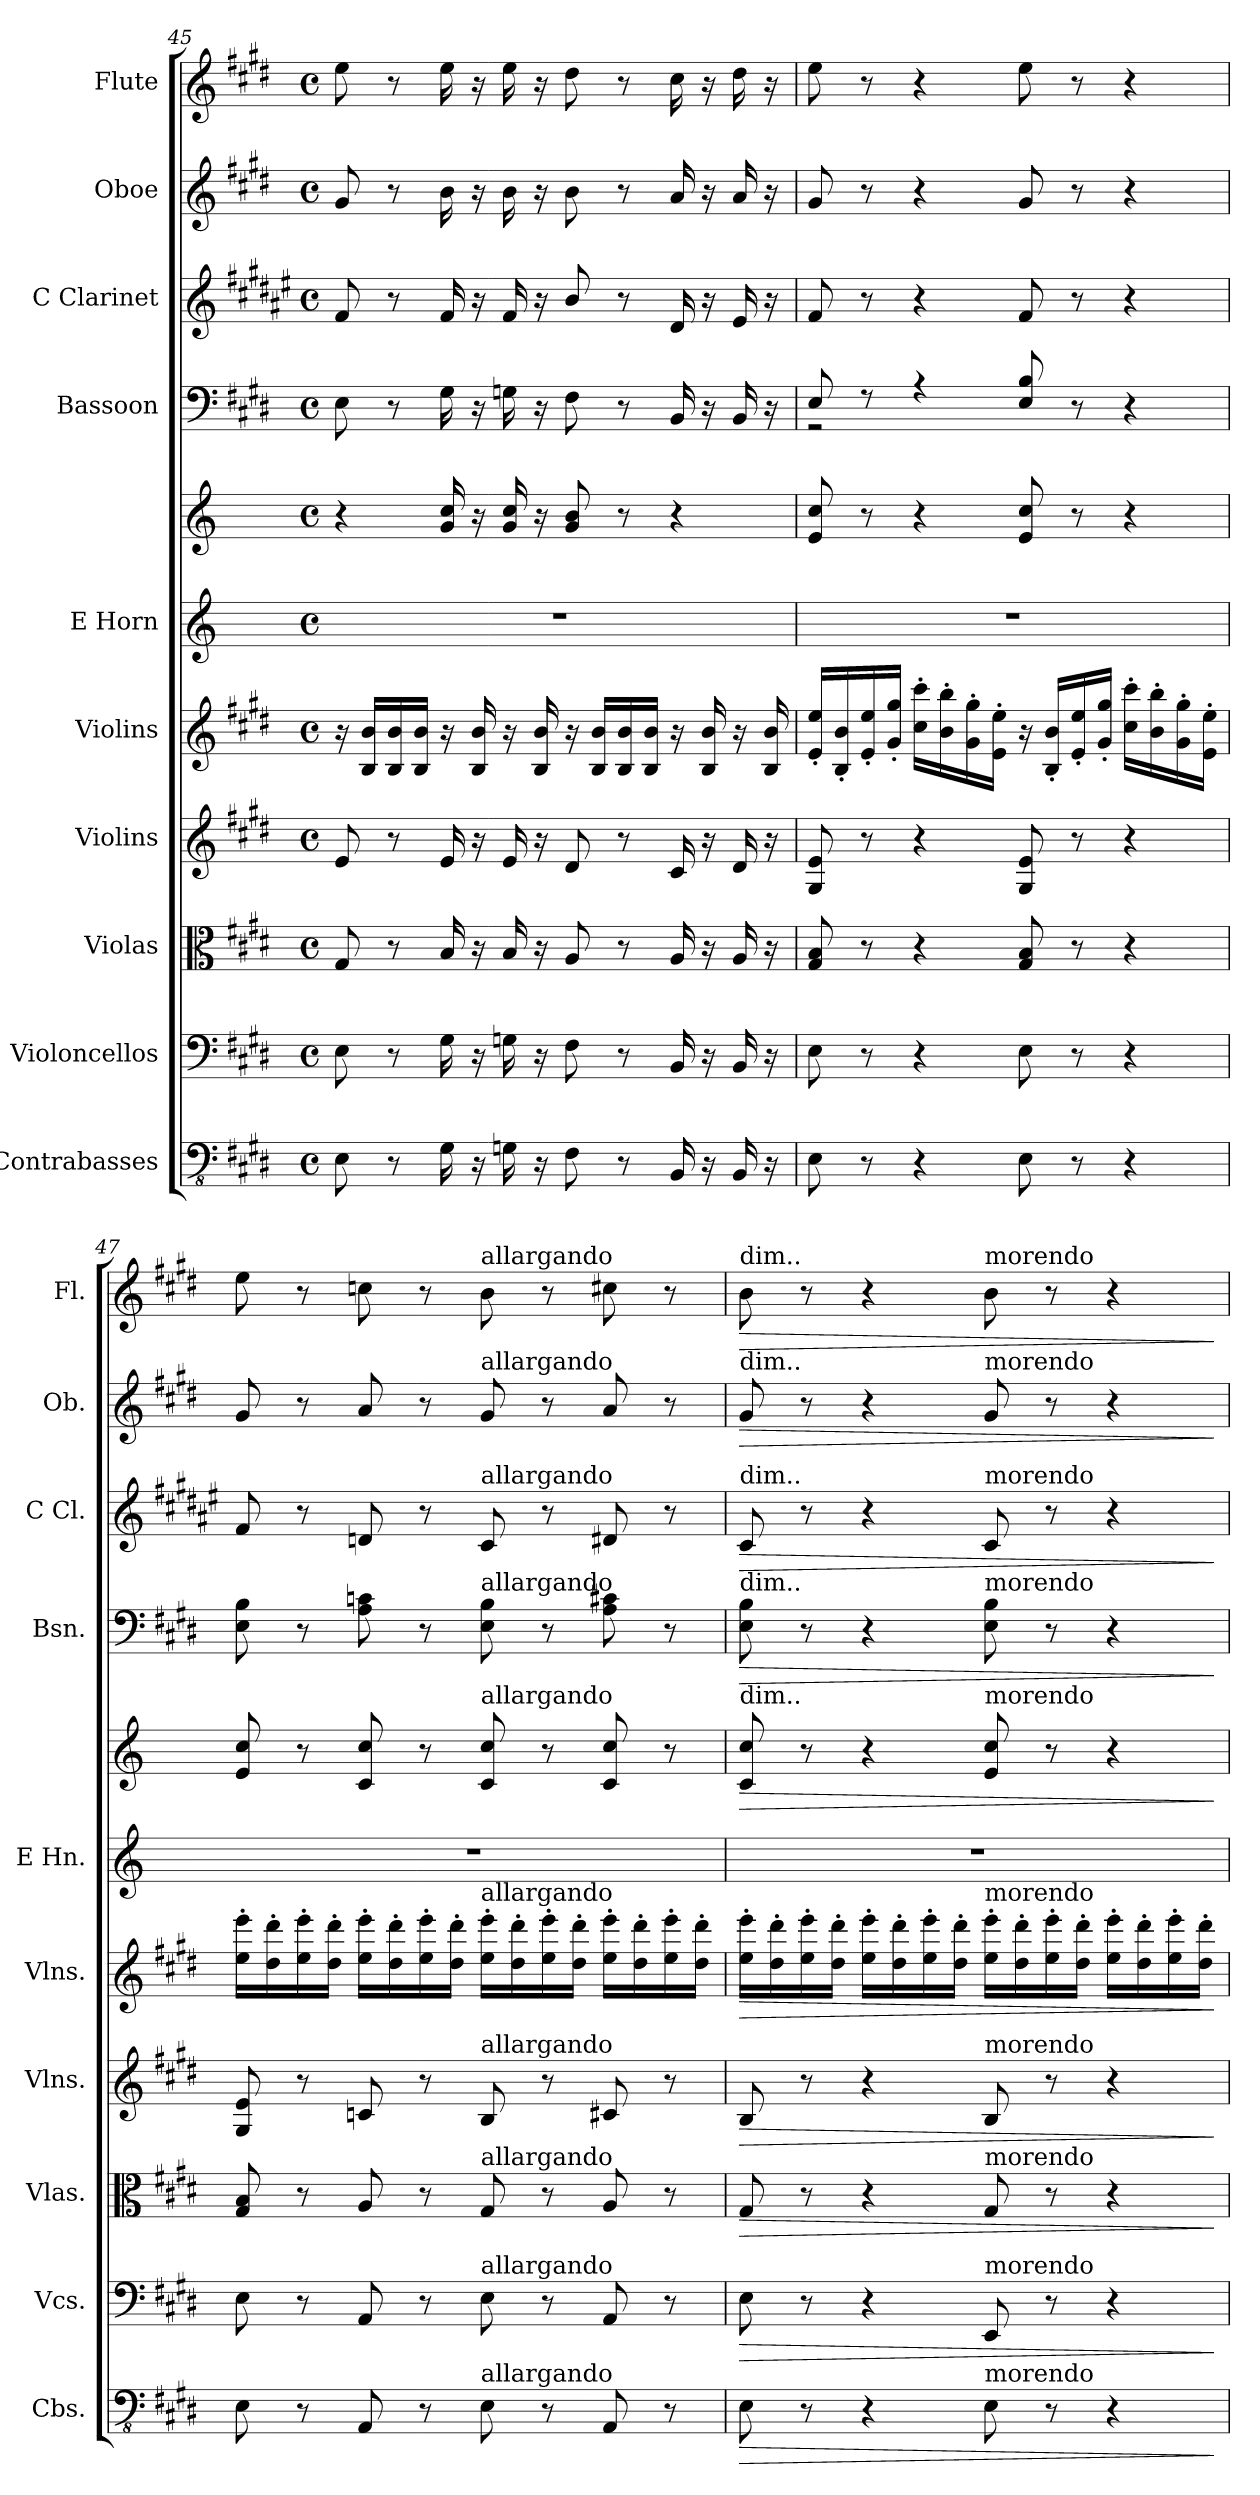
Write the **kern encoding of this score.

**kern	**dynam	**kern	**dynam	**kern	**dynam	**kern	**dynam	**kern	**dynam	**kern	**kern	**dynam	**kern	**dynam	**kern	**dynam	**kern	**dynam	**kern	**dynam
*part10	*part10	*part9	*part9	*part8	*part8	*part7	*part7	*part6	*part6	*part5	*part5	*part5	*part4	*part4	*part3	*part3	*part2	*part2	*part1	*part1
*staff11	*staff11	*staff10	*staff10	*staff9	*staff9	*staff8	*staff8	*staff7	*staff7	*staff6	*staff5	*staff5/6	*staff4	*staff4	*staff3	*staff3	*staff2	*staff2	*staff1	*staff1
*I"Contrabasses	*	*I"Violoncellos	*	*I"Violas	*	*I"Violins	*	*I"Violins	*	*I"E Horn	*	*	*I"Bassoon	*	*I"C Clarinet	*	*I"Oboe	*	*I"Flute	*
*I'Cbs.	*	*I'Vcs.	*	*I'Vlas.	*	*I'Vlns.	*	*I'Vlns.	*	*I'E Hn.	*	*	*I'Bsn.	*	*I'C Cl.	*	*I'Ob.	*	*I'Fl.	*
!!LO:PB:g=z
*clefFv4	*	*clefF4	*	*clefC3	*	*clefG2	*	*clefG2	*	*clefG2	*clefG2	*	*clefF4	*	*clefG2	*	*clefG2	*	*clefG2	*
*	*	*	*	*	*	*	*	*	*	*ITrd5c8	*ITrd5c8	*	*	*	*ITrd1c2	*	*	*	*	*
*k[f#c#g#d#]	*	*k[f#c#g#d#]	*	*k[f#c#g#d#]	*	*k[f#c#g#d#]	*	*k[f#c#g#d#]	*	*k[f#c#g#d#]	*k[f#c#g#d#]	*	*k[f#c#g#d#]	*	*k[f#c#g#d#]	*	*k[f#c#g#d#]	*	*k[f#c#g#d#]	*
*M4/4	*	*M4/4	*	*M4/4	*	*M4/4	*	*M4/4	*	*M4/4	*M4/4	*	*M4/4	*	*M4/4	*	*M4/4	*	*M4/4	*
*met(c)	*	*met(c)	*	*met(c)	*	*met(c)	*	*met(c)	*	*met(c)	*met(c)	*	*met(c)	*	*met(c)	*	*met(c)	*	*met(c)	*
=45	=45	=45	=45	=45	=45	=45	=45	=45	=45	=45	=45	=45	=45	=45	=45	=45	=45	=45	=45	=45
8EE\	.	8E\	.	8G#/	.	8e/	.	16r	.	1r	4r	.	8E\	.	8e/	.	8g#/	.	8ee\	.
.	.	.	.	.	.	.	.	16B/ 16b/LL	.	.	.	.	.	.	.	.	.	.	.	.
8r	.	8r	.	8r	.	8r	.	16B/ 16b/	.	.	.	.	8r	.	8r	.	8r	.	8r	.
.	.	.	.	.	.	.	.	16B/ 16b/JJ	.	.	.	.	.	.	.	.	.	.	.	.
16GG#\	.	16G#\	.	16B/	.	16e/	.	16r	.	.	16B/ 16e/	.	16G#\	.	16e/	.	16b\	.	16ee\	.
16r	.	16r	.	16r	.	16r	.	16B/ 16b/	.	.	16r	.	16r	.	16r	.	16r	.	16r	.
16GGn\	.	16Gn\	.	16B/	.	16e/	.	16r	.	.	16B/ 16e/	.	16Gn\	.	16e/	.	16b\	.	16ee\	.
16r	.	16r	.	16r	.	16r	.	16B/ 16b/	.	.	16r	.	16r	.	16r	.	16r	.	16r	.
8FF#\	.	8F#\	.	8A/	.	8d#/	.	16r	.	.	8B/ 8d#/	.	8F#\	.	8a/	.	8b\	.	8dd#\	.
.	.	.	.	.	.	.	.	16B/ 16b/LL	.	.	.	.	.	.	.	.	.	.	.	.
8r	.	8r	.	8r	.	8r	.	16B/ 16b/	.	.	8r	.	8r	.	8r	.	8r	.	8r	.
.	.	.	.	.	.	.	.	16B/ 16b/JJ	.	.	.	.	.	.	.	.	.	.	.	.
16BBB/	.	16BB/	.	16A/	.	16c#/	.	16r	.	.	4r	.	16BB/	.	16c#/	.	16a/	.	16cc#\	.
16r	.	16r	.	16r	.	16r	.	16B/ 16b/	.	.	.	.	16r	.	16r	.	16r	.	16r	.
16BBB/	.	16BB/	.	16A/	.	16d#/	.	16r	.	.	.	.	16BB/	.	16d#/	.	16a/	.	16dd#\	.
16r	.	16r	.	16r	.	16r	.	16B/ 16b/	.	.	.	.	16r	.	16r	.	16r	.	16r	.
=46	=46	=46	=46	=46	=46	=46	=46	=46	=46	=46	=46	=46	=46	=46	=46	=46	=46	=46	=46	=46
*	*	*	*	*	*	*	*	*	*	*	*	*	*^	*	*	*	*	*	*	*
8EE\	.	8E\	.	8G#/ 8B/	.	8G#/ 8e/	.	16e/' 16ee/'LL	.	1r	8G#/ 8e/	.	8E/	2r	.	8e/	.	8g#/	.	8ee\	.
.	.	.	.	.	.	.	.	16B/' 16b/'	.	.	.	.	.	.	.	.	.	.	.	.	.
8r	.	8r	.	8r	.	8r	.	16e/' 16ee/'	.	.	8r	.	8r	.	.	8r	.	8r	.	8r	.
.	.	.	.	.	.	.	.	16g#/' 16gg#/'JJ	.	.	.	.	.	.	.	.	.	.	.	.	.
4r	.	4r	.	4r	.	4r	.	16cc#\' 16ccc#\'LL	.	.	4r	.	4r	.	.	4r	.	4r	.	4r	.
.	.	.	.	.	.	.	.	16b\' 16bb\'	.	.	.	.	.	.	.	.	.	.	.	.	.
.	.	.	.	.	.	.	.	16g#\' 16gg#\'	.	.	.	.	.	.	.	.	.	.	.	.	.
.	.	.	.	.	.	.	.	16e\' 16ee\'JJ	.	.	.	.	.	.	.	.	.	.	.	.	.
8EE\	.	8E\	.	8G#/ 8B/	.	8G#/ 8e/	.	16r	.	.	8G#/ 8e/	.	8E/ 8B/	2ryy	.	8e/	.	8g#/	.	8ee\	.
.	.	.	.	.	.	.	.	16B/' 16b/'LL	.	.	.	.	.	.	.	.	.	.	.	.	.
8r	.	8r	.	8r	.	8r	.	16e/' 16ee/'	.	.	8r	.	8r	.	.	8r	.	8r	.	8r	.
.	.	.	.	.	.	.	.	16g#/' 16gg#/'JJ	.	.	.	.	.	.	.	.	.	.	.	.	.
4r	.	4r	.	4r	.	4r	.	16cc#\' 16ccc#\'LL	.	.	4r	.	4r	.	.	4r	.	4r	.	4r	.
.	.	.	.	.	.	.	.	16b\' 16bb\'	.	.	.	.	.	.	.	.	.	.	.	.	.
.	.	.	.	.	.	.	.	16g#\' 16gg#\'	.	.	.	.	.	.	.	.	.	.	.	.	.
.	.	.	.	.	.	.	.	16e\' 16ee\'JJ	.	.	.	.	.	.	.	.	.	.	.	.	.
*	*	*	*	*	*	*	*	*	*	*	*	*	*v	*v	*	*	*	*	*	*	*
!!LO:PB:g=z
=47	=47	=47	=47	=47	=47	=47	=47	=47	=47	=47	=47	=47	=47	=47	=47	=47	=47	=47	=47	=47
8EE\	.	8E\	.	8G#/ 8B/	.	8G#/ 8e/	.	16ee\' 16eee\'LL	.	1r	8G#/ 8e/	.	8E\ 8B\	.	8e/	.	8g#/	.	8ee\	.
.	.	.	.	.	.	.	.	16dd#\' 16ddd#\'	.	.	.	.	.	.	.	.	.	.	.	.
8r	.	8r	.	8r	.	8r	.	16ee\' 16eee\'	.	.	8r	.	8r	.	8r	.	8r	.	8r	.
.	.	.	.	.	.	.	.	16dd#\' 16ddd#\'JJ	.	.	.	.	.	.	.	.	.	.	.	.
8AAA/	.	8AA/	.	8A/	.	8cn/	.	16ee\' 16eee\'LL	.	.	8E/ 8e/	.	8A\ 8cn\	.	8cn/	.	8a/	.	8ccn\	.
.	.	.	.	.	.	.	.	16dd#\' 16ddd#\'	.	.	.	.	.	.	.	.	.	.	.	.
8r	.	8r	.	8r	.	8r	.	16ee\' 16eee\'	.	.	8r	.	8r	.	8r	.	8r	.	8r	.
.	.	.	.	.	.	.	.	16dd#\' 16ddd#\'JJ	.	.	.	.	.	.	.	.	.	.	.	.
!	!	!	!	!	!	!	!	!	!	!	!	!	!	!	!	!	!	!	!LO:TX:a:t=allargando	!
!	!	!	!	!	!	!	!	!	!	!	!	!	!	!	!	!	!LO:TX:a:t=allargando	!	!	!
!	!	!	!	!	!	!	!	!	!	!	!	!	!	!	!LO:TX:a:t=allargando	!	!	!	!	!
!	!	!	!	!	!	!	!	!	!	!	!	!	!LO:TX:a:t=allargando	!	!	!	!	!	!	!
!	!	!	!	!	!	!	!	!	!	!	!LO:TX:a:t=allargando	!	!	!	!	!	!	!	!	!
!	!	!	!	!	!	!	!	!LO:TX:a:t=allargando	!	!	!	!	!	!	!	!	!	!	!	!
!	!	!	!	!	!	!LO:TX:a:t=allargando	!	!	!	!	!	!	!	!	!	!	!	!	!	!
!	!	!	!	!LO:TX:a:t=allargando	!	!	!	!	!	!	!	!	!	!	!	!	!	!	!	!
!	!	!LO:TX:a:t=allargando	!	!	!	!	!	!	!	!	!	!	!	!	!	!	!	!	!	!
!LO:TX:a:t=allargando	!	!	!	!	!	!	!	!	!	!	!	!	!	!	!	!	!	!	!	!
8EE\	.	8E\	.	8G#/	.	8B/	.	16ee\' 16eee\'LL	.	.	8E/ 8e/	.	8E\ 8B\	.	8B/	.	8g#/	.	8b\	.
.	.	.	.	.	.	.	.	16dd#\' 16ddd#\'	.	.	.	.	.	.	.	.	.	.	.	.
8r	.	8r	.	8r	.	8r	.	16ee\' 16eee\'	.	.	8r	.	8r	.	8r	.	8r	.	8r	.
.	.	.	.	.	.	.	.	16dd#\' 16ddd#\'JJ	.	.	.	.	.	.	.	.	.	.	.	.
8AAA/	.	8AA/	.	8A/	.	8c#X/	.	16ee\' 16eee\'LL	.	.	8E/ 8e/	.	8A\ 8c#X\	.	8c#X/	.	8a/	.	8cc#X\	.
.	.	.	.	.	.	.	.	16dd#\' 16ddd#\'	.	.	.	.	.	.	.	.	.	.	.	.
8r	.	8r	.	8r	.	8r	.	16ee\' 16eee\'	.	.	8r	.	8r	.	8r	.	8r	.	8r	.
.	.	.	.	.	.	.	.	16dd#\' 16ddd#\'JJ	.	.	.	.	.	.	.	.	.	.	.	.
!!LO:PB:g=z
=48	=48	=48	=48	=48	=48	=48	=48	=48	=48	=48	=48	=48	=48	=48	=48	=48	=48	=48	=48	=48
!	!	!	!	!	!	!	!	!	!	!	!	!	!	!	!	!	!	!	!LO:TX:a:t=dim..	!
!	!	!	!	!	!	!	!	!	!	!	!	!	!	!	!	!	!LO:TX:a:t=dim..	!	!	!
!	!	!	!	!	!	!	!	!	!	!	!	!	!	!	!LO:TX:a:t=dim..	!	!	!	!	!
!	!	!	!	!	!	!	!	!	!	!	!	!	!LO:TX:a:t=dim..	!	!	!	!	!	!	!
!	!	!	!	!	!	!	!	!	!	!	!LO:TX:a:t=dim..	!	!	!	!	!	!	!	!	!
!	!LO:HP:b	!	!LO:HP:b	!	!LO:HP:b	!	!LO:HP:b	!	!LO:HP:b	!	!	!LO:HP:b	!	!LO:HP:b	!	!LO:HP:b	!	!LO:HP:b	!	!LO:HP:b
8EE\	>	8E\	>	8G#/	>	8B/	>	16ee\' 16eee\'LL	>	1r	8E/ 8e/	>	8E\ 8B\	>	8B/	>	8g#/	>	8b\	>
.	.	.	.	.	.	.	.	16dd#\' 16ddd#\'	.	.	.	.	.	.	.	.	.	.	.	.
8r	.	8r	.	8r	.	8r	.	16ee\' 16eee\'	.	.	8r	.	8r	.	8r	.	8r	.	8r	.
.	.	.	.	.	.	.	.	16dd#\' 16ddd#\'JJ	.	.	.	.	.	.	.	.	.	.	.	.
4r	.	4r	.	4r	.	4r	.	16ee\' 16eee\'LL	.	.	4r	.	4r	.	4r	.	4r	.	4r	.
.	.	.	.	.	.	.	.	16dd#\' 16ddd#\'	.	.	.	.	.	.	.	.	.	.	.	.
.	.	.	.	.	.	.	.	16ee\' 16eee\'	.	.	.	.	.	.	.	.	.	.	.	.
.	.	.	.	.	.	.	.	16dd#\' 16ddd#\'JJ	.	.	.	.	.	.	.	.	.	.	.	.
!	!	!	!	!	!	!	!	!	!	!	!	!	!	!	!	!	!	!	!LO:TX:a:t=morendo	!
!	!	!	!	!	!	!	!	!	!	!	!	!	!	!	!	!	!LO:TX:a:t=morendo	!	!	!
!	!	!	!	!	!	!	!	!	!	!	!	!	!	!	!LO:TX:a:t=morendo	!	!	!	!	!
!	!	!	!	!	!	!	!	!	!	!	!	!	!LO:TX:a:t=morendo	!	!	!	!	!	!	!
!	!	!	!	!	!	!	!	!	!	!	!LO:TX:a:t=morendo	!	!	!	!	!	!	!	!	!
!	!	!	!	!	!	!	!	!LO:TX:a:t=morendo	!	!	!	!	!	!	!	!	!	!	!	!
!	!	!	!	!	!	!LO:TX:a:t=morendo	!	!	!	!	!	!	!	!	!	!	!	!	!	!
!	!	!	!	!LO:TX:a:t=morendo	!	!	!	!	!	!	!	!	!	!	!	!	!	!	!	!
!	!	!LO:TX:a:t=morendo	!	!	!	!	!	!	!	!	!	!	!	!	!	!	!	!	!	!
!LO:TX:a:t=morendo	!	!	!	!	!	!	!	!	!	!	!	!	!	!	!	!	!	!	!	!
8EE\	.	8EE/	.	8G#/	.	8B/	.	16ee\' 16eee\'LL	.	.	8G#/ 8e/	.	8E\ 8B\	.	8B/	.	8g#/	.	8b\	.
.	.	.	.	.	.	.	.	16dd#\' 16ddd#\'	.	.	.	.	.	.	.	.	.	.	.	.
8r	.	8r	.	8r	.	8r	.	16ee\' 16eee\'	.	.	8r	.	8r	.	8r	.	8r	.	8r	.
.	.	.	.	.	.	.	.	16dd#\' 16ddd#\'JJ	.	.	.	.	.	.	.	.	.	.	.	.
4r	.	4r	.	4r	.	4r	.	16ee\' 16eee\'LL	.	.	4r	.	4r	.	4r	.	4r	.	4r	.
.	.	.	.	.	.	.	.	16dd#\' 16ddd#\'	.	.	.	.	.	.	.	.	.	.	.	.
.	.	.	.	.	.	.	.	16ee\' 16eee\'	.	.	.	.	.	.	.	.	.	.	.	.
.	.	.	.	.	.	.	.	16dd#\' 16ddd#\'JJ	.	.	.	.	.	.	.	.	.	.	.	.
.	]	.	]	.	]	.	]	.	]	.	.	]	.	]	.	]	.	]	.	]
=	=	=	=	=	=	=	=	=	=	=	=	=	=	=	=	=	=	=	=	=
*-	*-	*-	*-	*-	*-	*-	*-	*-	*-	*-	*-	*-	*-	*-	*-	*-	*-	*-	*-	*-
